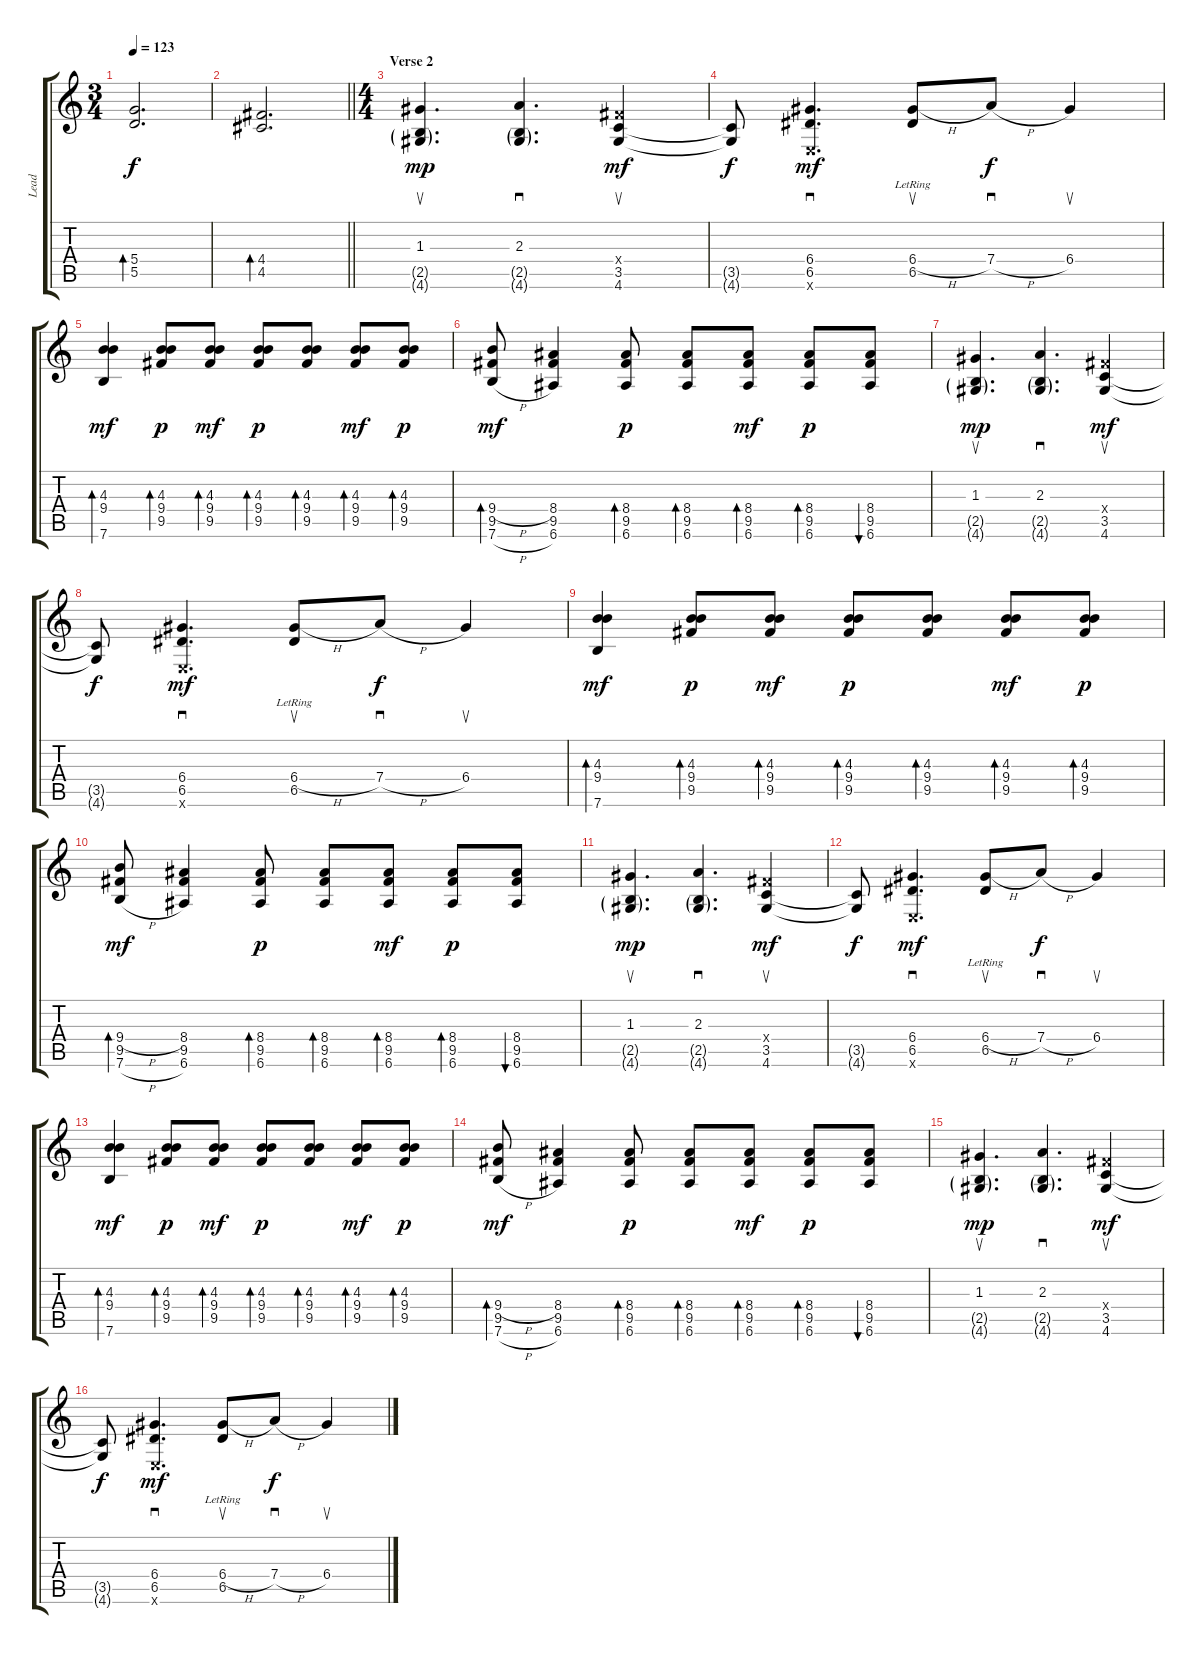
\track ("Lead" "Lead") {instrument acousticguitarsteel}
\staff {score tabs}
\tuning (E4 B3 G3 D3 A2 E2) {hide}
\ts (3 4)
\tempo 123
\clef g2
\ks c
(5.4 5.5).2{d bd 120 dy f} |
\barLineRight lightlight
(4.4 4.5).2{d bd 120} |
\ts (4 4)
\section ("" "Verse 2")
(1.3 2.5{g} 4.6{g}).4{d su dy mp} (2.3 2.5{g} 4.6{g}).4{d sd} (4.4{x} 3.5 4.6).4{su dy mf} |
(3.5{t} 4.6{t}).8{dy f} (6.4 6.5 0.6{x}).4{d sd dy mf} (6.4{h} 6.5{lr}).8{su} 7.4{h}.8{sd dy f} 6.4.4{su} |
(4.3 9.4 7.6).4{bd 60 dy mf} (4.3 9.4 9.5).8{bd 60 dy p} (4.3 9.4 9.5).8{bd 60 dy mf} (4.3 9.4 9.5).8{bd 60 dy p} (4.3 9.4 9.5).8{bd 60} (4.3 9.4 9.5).8{bd 60 dy mf} (4.3 9.4 9.5).8{bd 60 dy p} |
(9.4{h} 9.5 7.6{h}).8{bd 60 dy mf} (8.4 9.5 6.6).4 (8.4 9.5 6.6).8{bd 60 dy p} (8.4 9.5 6.6).8{bd 60} (8.4 9.5 6.6).8{bd 60 dy mf} (8.4 9.5 6.6).8{bd 60 dy p} (8.4 9.5 6.6).8{bu 60} |
(1.3 2.5{g} 4.6{g}).4{d su dy mp} (2.3 2.5{g} 4.6{g}).4{d sd} (4.4{x} 3.5 4.6).4{su dy mf} |
(3.5{t} 4.6{t}).8{dy f} (6.4 6.5 0.6{x}).4{d sd dy mf} (6.4{h} 6.5{lr}).8{su} 7.4{h}.8{sd dy f} 6.4.4{su} |
(4.3 9.4 7.6).4{bd 60 dy mf} (4.3 9.4 9.5).8{bd 60 dy p} (4.3 9.4 9.5).8{bd 60 dy mf} (4.3 9.4 9.5).8{bd 60 dy p} (4.3 9.4 9.5).8{bd 60} (4.3 9.4 9.5).8{bd 60 dy mf} (4.3 9.4 9.5).8{bd 60 dy p} |
(9.4{h} 9.5 7.6{h}).8{bd 60 dy mf} (8.4 9.5 6.6).4 (8.4 9.5 6.6).8{bd 60 dy p} (8.4 9.5 6.6).8{bd 60} (8.4 9.5 6.6).8{bd 60 dy mf} (8.4 9.5 6.6).8{bd 60 dy p} (8.4 9.5 6.6).8{bu 60} |
(1.3 2.5{g} 4.6{g}).4{d su dy mp} (2.3 2.5{g} 4.6{g}).4{d sd} (4.4{x} 3.5 4.6).4{su dy mf} |
(3.5{t} 4.6{t}).8{dy f} (6.4 6.5 0.6{x}).4{d sd dy mf} (6.4{h} 6.5{lr}).8{su} 7.4{h}.8{sd dy f} 6.4.4{su} |
(4.3 9.4 7.6).4{bd 60 dy mf} (4.3 9.4 9.5).8{bd 60 dy p} (4.3 9.4 9.5).8{bd 60 dy mf} (4.3 9.4 9.5).8{bd 60 dy p} (4.3 9.4 9.5).8{bd 60} (4.3 9.4 9.5).8{bd 60 dy mf} (4.3 9.4 9.5).8{bd 60 dy p} |
(9.4{h} 9.5 7.6{h}).8{bd 60 dy mf} (8.4 9.5 6.6).4 (8.4 9.5 6.6).8{bd 60 dy p} (8.4 9.5 6.6).8{bd 60} (8.4 9.5 6.6).8{bd 60 dy mf} (8.4 9.5 6.6).8{bd 60 dy p} (8.4 9.5 6.6).8{bu 60} |
(1.3 2.5{g} 4.6{g}).4{d su dy mp} (2.3 2.5{g} 4.6{g}).4{d sd} (4.4{x} 3.5 4.6).4{su dy mf} |
(3.5{t} 4.6{t}).8{dy f} (6.4 6.5 0.6{x}).4{d sd dy mf} (6.4{h} 6.5{lr}).8{su} 7.4{h}.8{sd dy f} 6.4.4{su}
